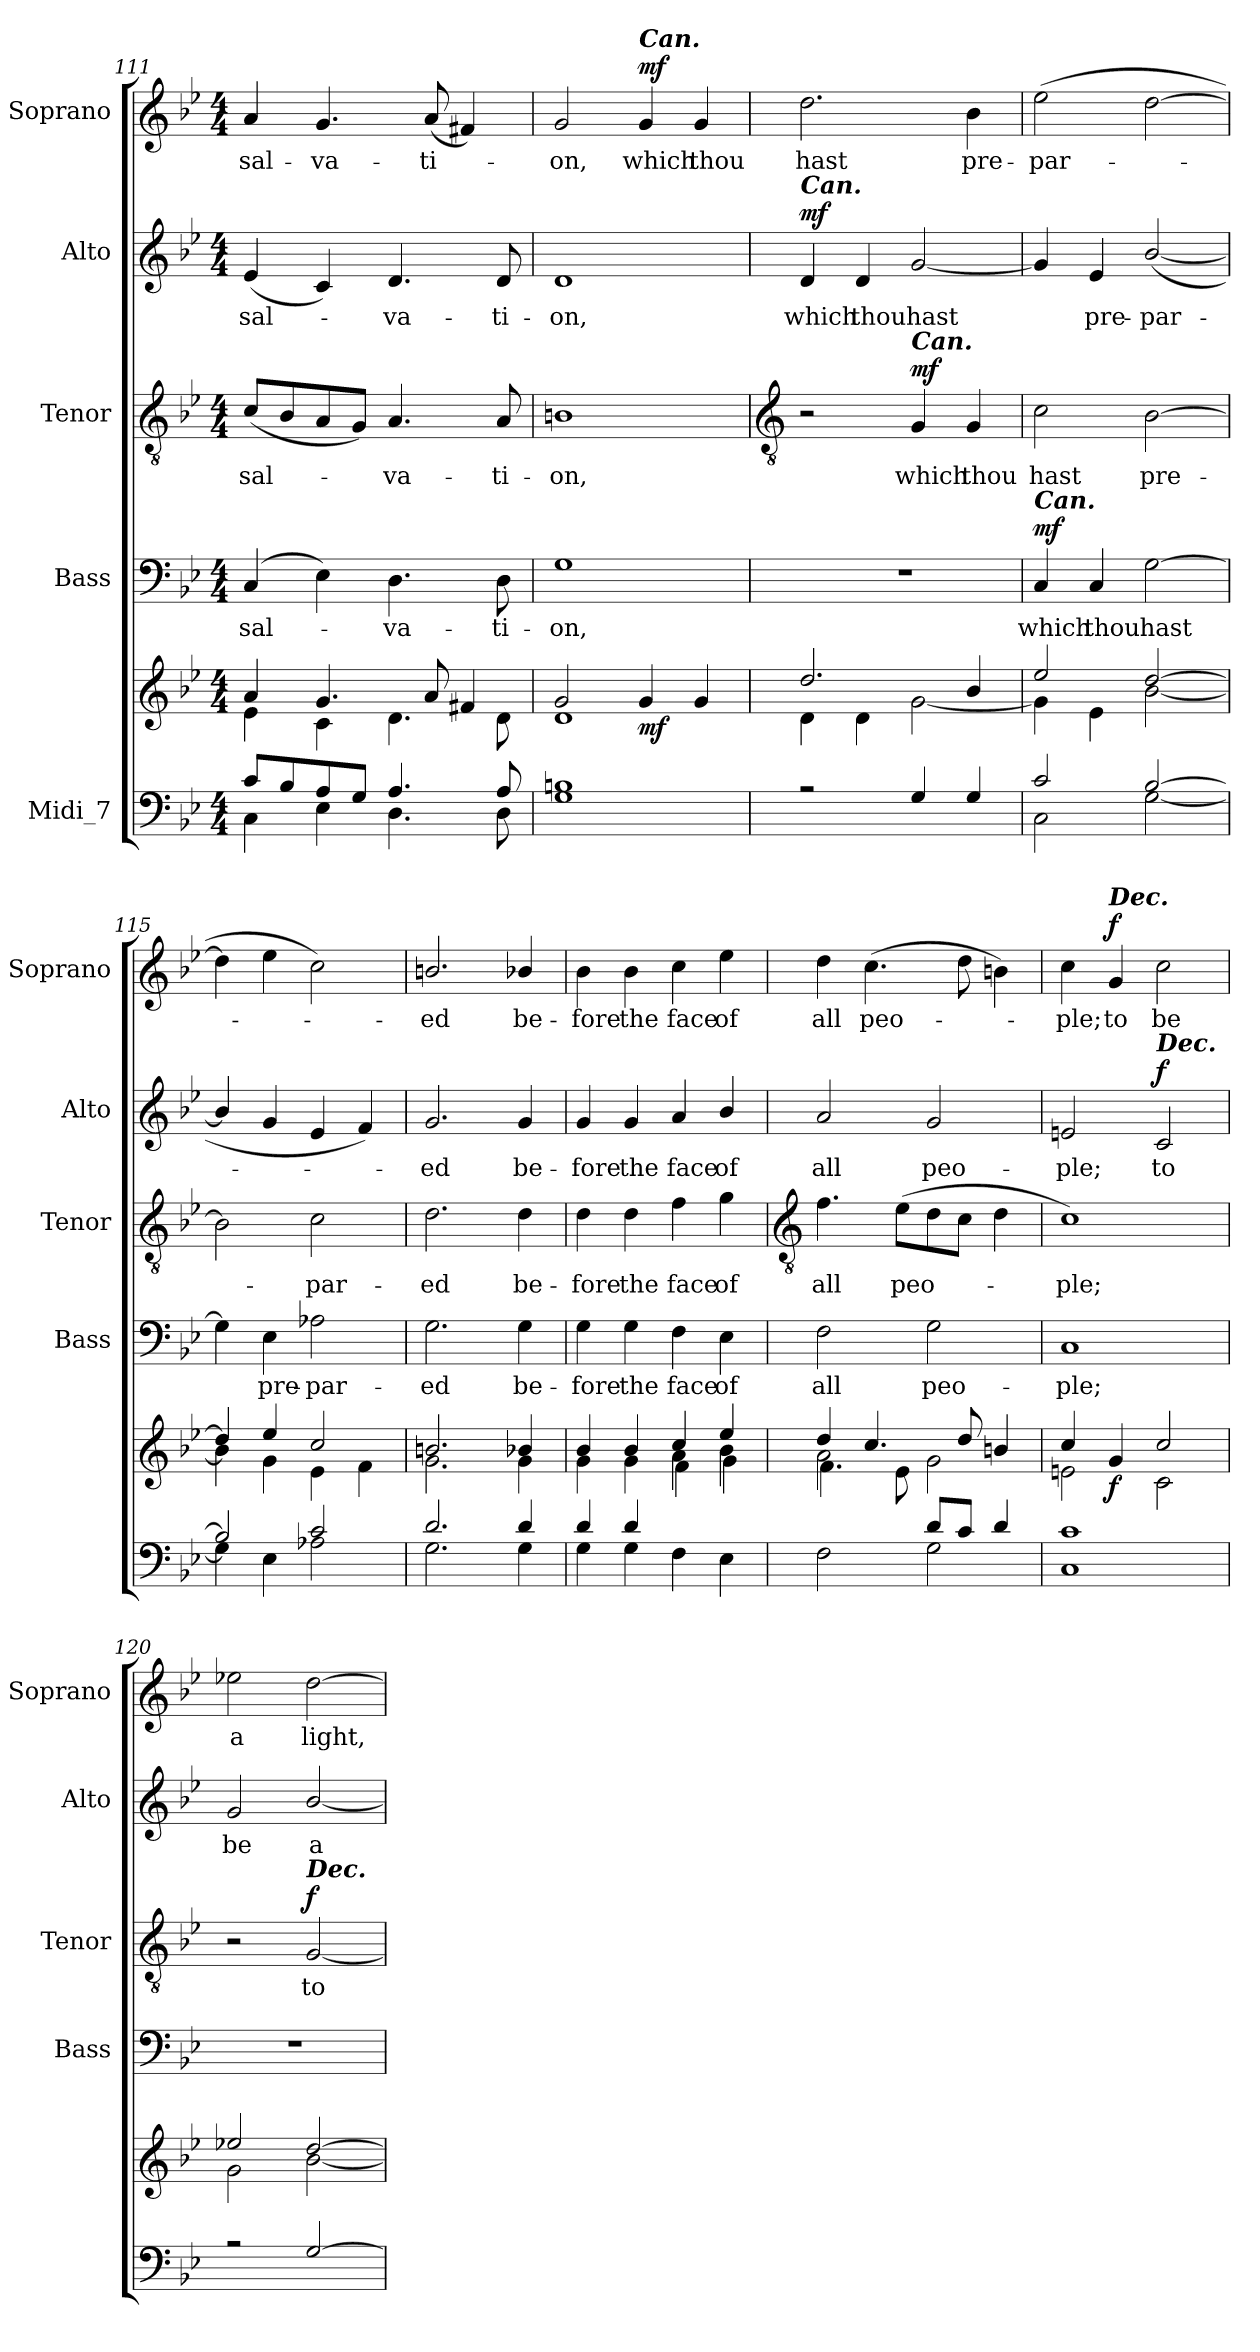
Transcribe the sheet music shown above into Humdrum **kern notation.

**kern	**kern	**dynam	**kern	**text	**dynam	**kern	**text	**dynam	**kern	**text	**dynam	**kern	**text	**dynam
*part5	*part5	*part5	*part4	*part4	*part4	*part3	*part3	*part3	*part2	*part2	*part2	*part1	*part1	*part1
*staff6	*staff5	*staff5/6	*staff4	*staff4	*staff4	*staff3	*staff3	*staff3	*staff2	*staff2	*staff2	*staff1	*staff1	*staff1
*I"Midi_7	*	*	*I"Bass	*	*	*I"Tenor	*	*	*I"Alto	*	*	*I"Soprano	*	*
*	*	*	*I'Bass	*	*	*I'Tenor	*	*	*I'Alto	*	*	*I'Soprano	*	*
*clefF4	*clefG2	*	*clefF4	*	*	*clefGv2	*	*	*clefG2	*	*	*clefG2	*	*
*k[b-e-]	*k[b-e-]	*	*k[b-e-]	*	*	*k[b-e-]	*	*	*k[b-e-]	*	*	*k[b-e-]	*	*
*B-:	*B-:	*	*B-:	*	*	*B-:	*	*	*B-:	*	*	*B-:	*	*
*M4/4	*M4/4	*	*M4/4	*	*	*M4/4	*	*	*M4/4	*	*	*M4/4	*	*
=111	=111	=111	=111	=111	=111	=111	=111	=111	=111	=111	=111	=111	=111	=111
*^	*^	*	*	*	*	*	*	*	*	*	*	*	*	*
!	!	!	!	!	!	!LO:LY:b	!	!	!LO:LY:b	!	!	!LO:LY:b	!	!	!LO:LY:b	!
8c/L	4C\	4a	4e-	.	(<4C	sal-	.	(<8cL	sal-	.	(<4e-	sal-	.	4a	sal-	.
8B-/	.	.	.	.	.	.	.	8B-	.	.	.	.	.	.	.	.
!	!	!	!	!	!	!	!	!	!	!	!	!	!	!	!LO:LY:b	!
8A/	4E-\	4.g	4c\	.	4E-)	.	.	8A	.	.	4c)	.	.	4.g	-va-	.
8G/J	.	.	.	.	.	.	.	8GJ)	.	.	.	.	.	.	.	.
!	!	!	!	!	!	!LO:LY:b	!	!	!LO:LY:b	!	!	!LO:LY:b	!	!	!	!
4.A	4.D	.	4.d\	.	4.D	va-	.	4.A	va-	.	4.d	va-	.	.	.	.
!	!	!	!	!	!	!	!	!	!	!	!	!	!	!	!LO:LY:b	!
.	.	8a	.	.	.	.	.	.	.	.	.	.	.	(<8aL	-ti-	.
.	.	4f#X	.	.	.	.	.	.	.	.	.	.	.	4f#X)	.	.
!	!	!	!	!	!	!LO:LY:b	!	!	!LO:LY:b	!	!	!LO:LY:b	!	!	!	!
8A	8D	.	8d\	.	8D	-ti-	.	8A	-ti-	.	8d	-ti-	.	.	.	.
=112	=112	=112	=112	=112	=112	=112	=112	=112	=112	=112	=112	=112	=112	=112	=112	=112
!	!	!	!	!	!	!LO:LY:b	!	!	!LO:LY:b	!	!	!LO:LY:b	!	!	!LO:LY:b	!
1Bn	1G	2g	1d	.	1G	-on,	.	1Bn	-on,	.	1d	-on,	.	2g	on,	.
!	!	!	!	!	!	!	!	!	!	!	!	!	!	!LO:TX:a:Bi:t=Can.	!	!
!	!	!	!	!LO:DY:b	!	!	!	!	!	!	!	!	!	!	!LO:LY:b	!LO:DY:b
.	.	4g	.	mf	.	.	.	.	.	.	.	.	.	4g	which	mf
!	!	!	!	!	!	!	!	!	!	!	!	!	!	!	!LO:LY:b	!
.	.	4g	.	.	.	.	.	.	.	.	.	.	.	4g	thou	.
!!LO:LB:g=z
=113	=113	=113	=113	=113	=113	=113	=113	=113	=113	=113	=113	=113	=113	=113	=113	=113
*	*	*	*	*	*	*	*	*clefGv2	*	*	*	*	*	*	*	*
!	!	!	!	!	!	!	!	!	!	!	!LO:TX:a:Bi:t=Can.	!	!	!	!	!
!	!	!	!	!	!	!	!	!	!	!	!	!LO:LY:b	!LO:DY:b	!	!LO:LY:b	!
2r	1ryy	2.dd/	4d\	.	1r	.	.	2r	.	.	4d	which	mf	2.dd	hast	.
!	!	!	!	!	!	!	!	!	!	!	!	!LO:LY:b	!	!	!	!
.	.	.	4d\	.	.	.	.	.	.	.	4d	thou	.	.	.	.
!	!	!	!	!	!	!	!	!LO:TX:a:Bi:t=Can.	!	!	!	!	!	!	!	!
!	!	!	!	!	!	!	!	!	!LO:LY:b	!LO:DY:b	!	!LO:LY:b	!	!	!	!
4G	.	.	[2g\	.	.	.	.	4G	which	mf	[2g	hast	.	.	.	.
!	!	!	!	!	!	!	!	!	!LO:LY:b	!	!	!	!	!	!LO:LY:b	!
4G	.	4b-/	.	.	.	.	.	4G	thou	.	.	.	.	4b-	pre-	.
=114	=114	=114	=114	=114	=114	=114	=114	=114	=114	=114	=114	=114	=114	=114	=114	=114
!	!	!	!	!	!LO:TX:a:Bi:t=Can.	!	!	!	!	!	!	!	!	!	!	!
!	!	!	!	!	!	!LO:LY:b	!LO:DY:b	!	!LO:LY:b	!	!	!	!	!	!LO:LY:b	!
2c	2C\	2ee-/	4g\]	.	4C	which	mf	2c	hast	.	4g]	.	.	(>2ee-	-par-	.
!	!	!	!	!	!	!LO:LY:b	!	!	!	!	!	!LO:LY:b	!	!	!	!
.	.	.	4e-\	.	4C	thou	.	.	.	.	4e-	pre-	.	.	.	.
!	!	!	!	!	!	!LO:LY:b	!	!	!LO:LY:b	!	!	!LO:LY:b	!	!	!	!
[2B-	[2G	[2dd	[2b-\	.	[2G	hast	.	[2B-	pre-	.	(<[2b-/	-par-	.	[2dd	.	.
=115	=115	=115	=115	=115	=115	=115	=115	=115	=115	=115	=115	=115	=115	=115	=115	=115
2B-/]	4G]	4dd]	4b-\]	.	4G]	.	.	2B-]	.	.	4b-/]	.	.	4dd]	.	.
!	!	!	!	!	!	!LO:LY:b	!	!	!	!	!	!	!	!	!	!
.	4E-	4ee-	4g\	.	4E-	pre-	.	.	.	.	4g	.	.	4ee-	.	.
!	!	!	!	!	!	!LO:LY:b	!	!	!LO:LY:b	!	!	!	!	!	!	!
2c	2A-X	2cc/	4e-\	.	2A-X	-par-	.	2c	par-	.	4e-	.	.	2cc)	.	.
.	.	.	4f\	.	.	.	.	.	.	.	4f)	.	.	.	.	.
=116	=116	=116	=116	=116	=116	=116	=116	=116	=116	=116	=116	=116	=116	=116	=116	=116
!	!	!	!	!	!	!LO:LY:b	!	!	!LO:LY:b	!	!	!LO:LY:b	!	!	!LO:LY:b	!
2.d	2.G	2.bn/	2.g	.	2.G	-ed	.	2.d	-ed	.	2.g	ed	.	2.bn/	ed	.
!	!	!	!	!	!	!LO:LY:b	!	!	!LO:LY:b	!	!	!LO:LY:b	!	!	!LO:LY:b	!
4d	4G	4b-X/	4g	.	4G	be-	.	4d	be-	.	4g	be-	.	4b-X/	be-	.
=117	=117	=117	=117	=117	=117	=117	=117	=117	=117	=117	=117	=117	=117	=117	=117	=117
*	*	*	*^	*	*	*	*	*	*	*	*	*	*	*	*	*
!	!	!	!	!	!	!	!LO:LY:b	!	!	!LO:LY:b	!	!	!LO:LY:b	!	!	!LO:LY:b	!
4d	4G	4b-/	4g	2ryy	.	4G	-fore	.	4d	-fore	.	4g	-fore	.	4b-	-fore	.
!	!	!	!	!	!	!	!LO:LY:b	!	!	!LO:LY:b	!	!	!LO:LY:b	!	!	!LO:LY:b	!
4d	4G	4b-/	4g	.	.	4G	the	.	4d	the	.	4g	the	.	4b-	the	.
!	!	!	!	!	!	!	!LO:LY:b	!	!	!LO:LY:b	!	!	!LO:LY:b	!	!	!LO:LY:b	!
2ryy	4F	4cc	4a\	4f\	.	4F	face	.	4f	face	.	4a	face	.	4cc	face	.
!	!	!	!	!	!	!	!LO:LY:b	!	!	!LO:LY:b	!	!	!LO:LY:b	!	!	!LO:LY:b	!
.	4E-	4ee-	4b-\	4g\	.	4E-	of	.	4g	of	.	4b-/	of	.	4ee-	of	.
!!LO:LB:g=z
=118	=118	=118	=118	=118	=118	=118	=118	=118	=118	=118	=118	=118	=118	=118	=118	=118	=118
*	*	*	*	*	*	*	*	*	*clefGv2	*	*	*	*	*	*	*	*
!	!	!	!	!	!	!	!LO:LY:b	!	!	!LO:LY:b	!	!	!LO:LY:b	!	!	!LO:LY:b	!
2ryy	2F	4dd/	2a\	4.f\	.	2F	all	.	4.f	all	.	2a	all	.	4dd	all	.
!	!	!	!	!	!	!	!	!	!	!	!	!	!	!	!	!LO:LY:b	!
.	.	4.cc/	.	.	.	.	.	.	.	.	.	.	.	.	(>4.cc	peo-	.
!	!	!	!	!	!	!	!	!	!	!LO:LY:b	!	!	!	!	!	!	!
.	.	.	.	8e-\	.	.	.	.	(>8e-L	peo-	.	.	.	.	.	.	.
!	!	!	!	!	!	!	!LO:LY:b	!	!	!	!	!	!LO:LY:b	!	!	!	!
8d/L	2G	.	2g\	2ryy	.	2G	peo-	.	8d	.	.	2g	peo-	.	.	.	.
8c/J	.	8dd/	.	.	.	.	.	.	8cJ	.	.	.	.	.	8dd	.	.
4d/	.	4bn/	.	.	.	.	.	.	4d	.	.	.	.	.	4bn)	.	.
*	*	*	*v	*v	*	*	*	*	*	*	*	*	*	*	*	*	*
=119	=119	=119	=119	=119	=119	=119	=119	=119	=119	=119	=119	=119	=119	=119	=119	=119
!	!	!	!	!	!	!LO:LY:b	!	!	!LO:LY:b	!	!	!LO:LY:b	!	!	!LO:LY:b	!
1c	1C	4cc/	2en\	.	1C	-ple;	.	1c)	ple;	.	2en	-ple;	.	4cc	ple;	.
!	!	!	!	!	!	!	!	!	!	!	!	!	!	!LO:TX:a:Bi:t=Dec.	!	!
!	!	!	!	!LO:DY:b	!	!	!	!	!	!	!	!	!	!	!LO:LY:b	!LO:DY:b
.	.	4g	.	f	.	.	.	.	.	.	.	.	.	4g	to	f
!	!	!	!	!	!	!	!	!	!	!	!LO:TX:a:Bi:t=Dec.	!	!	!	!	!
!	!	!	!	!	!	!	!	!	!	!	!	!LO:LY:b	!LO:DY:b	!	!LO:LY:b	!
.	.	2cc/	2c	.	.	.	.	.	.	.	2c	to	f	2cc	be	.
=120	=120	=120	=120	=120	=120	=120	=120	=120	=120	=120	=120	=120	=120	=120	=120	=120
!	!	!	!	!	!	!	!	!	!	!	!	!LO:LY:b	!	!	!LO:LY:b	!
2r	1ryy	2ee-X	2g\	.	1r	.	.	2r	.	.	2g	be	.	2ee-X	a	.
!	!	!	!	!	!	!	!	!LO:TX:a:Bi:t=Dec.	!	!	!	!	!	!	!	!
!	!	!	!	!	!	!	!	!	!LO:LY:b	!LO:DY:b	!	!LO:LY:b	!	!	!LO:LY:b	!
[2G	.	[2dd	[2b-\	.	.	.	.	[2G	to	f	[2b-/	a	.	[2dd	light,	.
*v	*v	*	*	*	*	*	*	*	*	*	*	*	*	*	*	*
*	*v	*v	*	*	*	*	*	*	*	*	*	*	*	*	*
=	=	=	=	=	=	=	=	=	=	=	=	=	=	=
*-	*-	*-	*-	*-	*-	*-	*-	*-	*-	*-	*-	*-	*-	*-
